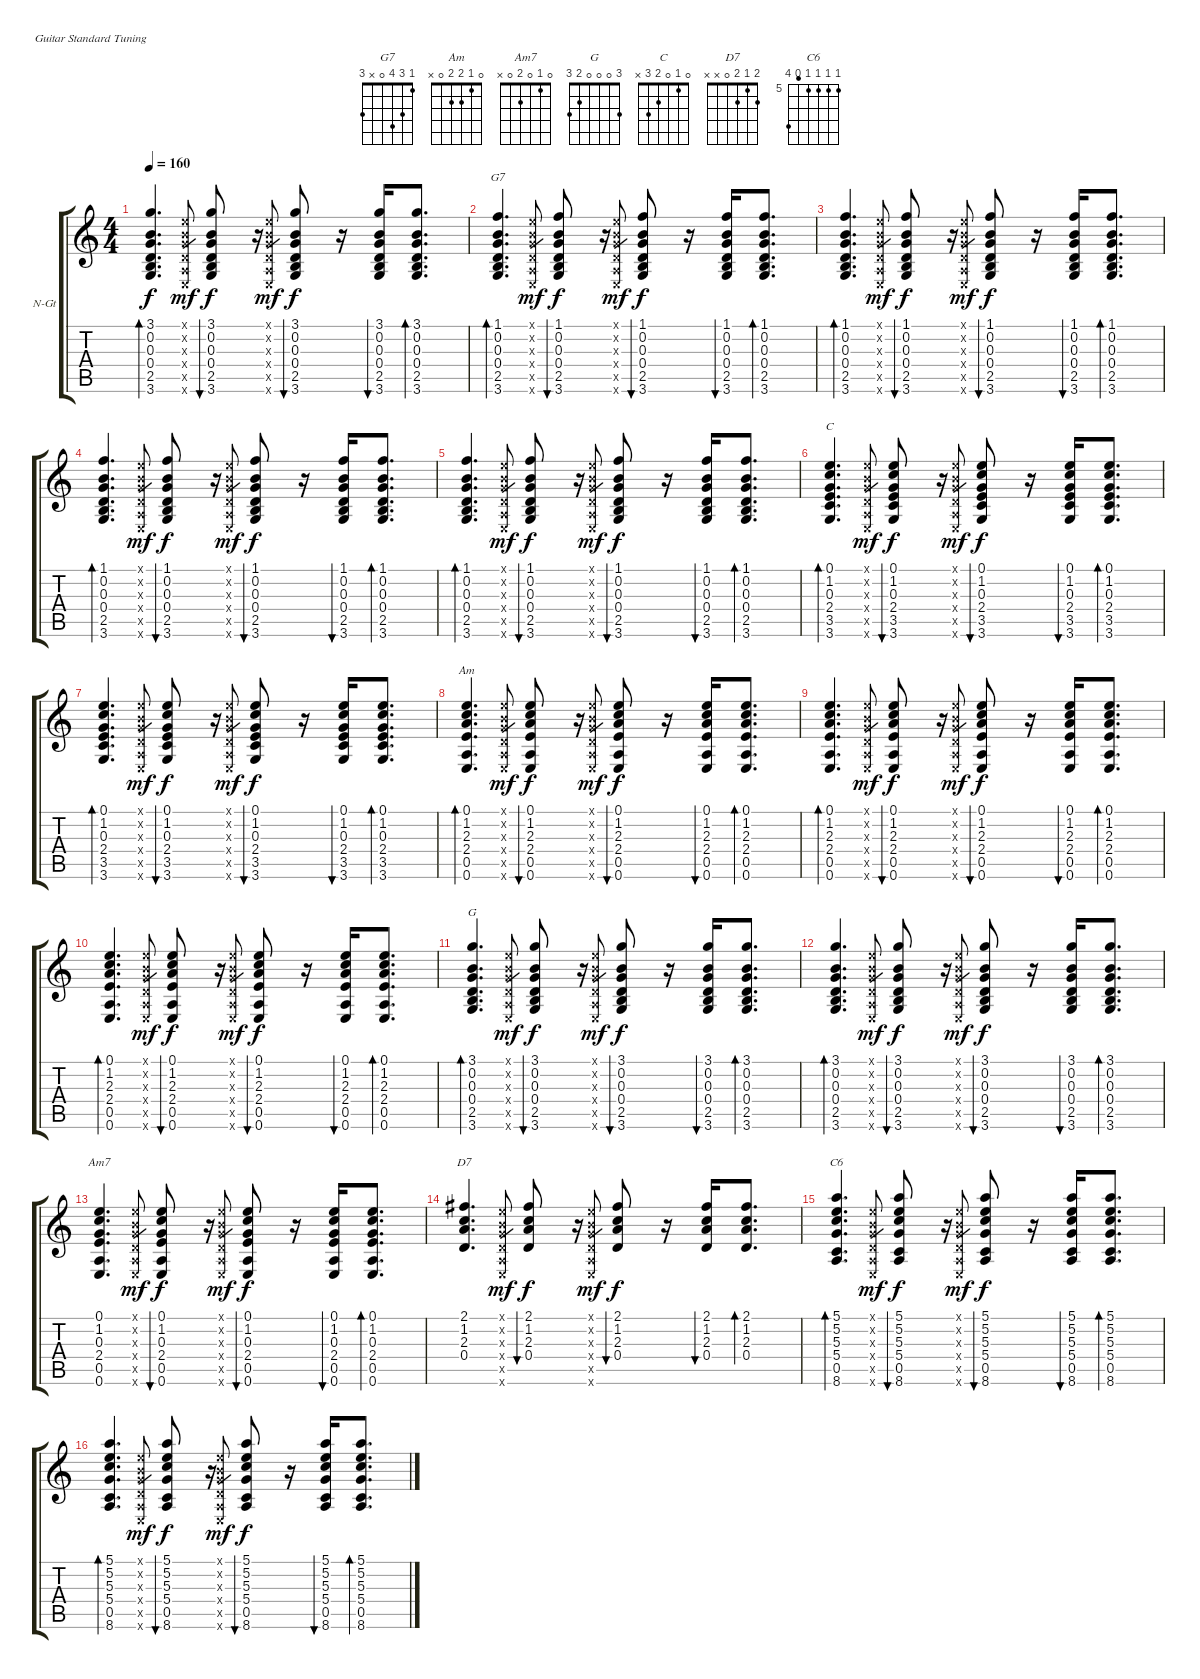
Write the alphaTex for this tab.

\bracketExtendMode groupsimilarinstruments
\firstSystemTrackNameOrientation horizontal
\otherSystemsTrackNameOrientation horizontal
\track ("Classic Guitar" "N-Gt") {instrument acousticguitarnylon}
\staff {score tabs}
\tuning (E4 B3 G3 D3 A2 E2)
\chord ("G7" 1 3 4 0 x 3)
\chord ("Am" 0 1 2 2 0 x)
\chord ("Am7" 0 1 0 2 0 x)
\chord ("G" 3 0 0 0 2 3)
\chord ("C" 0 1 0 2 3 x)
\chord ("D7" 2 1 2 0 x x)
\chord ("C6" 5 5 5 5 4 8) {firstfret 5}
\ts (4 4)
\tempo 160
\clef g2
\ks c
(3.1 0.2 0.3 0.4 2.5 3.6).4{d bd 240 dy f} (0.1{x} 0.2{x} 0.3{x} 0.4{x} 0.5{x} 0.6{x}).8{gr dy mf} (3.1 0.2 0.3 0.4 2.5 3.6).8{bu 30 dy f} r.16 (0.1{x} 0.2{x} 0.3{x} 0.4{x} 0.5{x} 0.6{x}).8{gr dy mf} (3.1 0.2 0.3 0.4 2.5 3.6).8{bu 30 dy f} r.16 (3.1 0.2 0.3 0.4 2.5 3.6).16{bu 30} (3.1 0.2 0.3 0.4 2.5 3.6).8{d bd 120} |
(1.1 0.2 0.3 0.4 2.5 3.6).4{d bd 240 ch "G7"} (0.1{x} 0.2{x} 0.3{x} 0.4{x} 0.5{x} 0.6{x}).8{gr dy mf} (1.1 0.2 0.3 0.4 2.5 3.6).8{bu 30 dy f} r.16 (0.1{x} 0.2{x} 0.3{x} 0.4{x} 0.5{x} 0.6{x}).8{gr dy mf} (1.1 0.2 0.3 0.4 2.5 3.6).8{bu 30 dy f} r.16 (1.1 0.2 0.3 0.4 2.5 3.6).16{bu 30} (1.1 0.2 0.3 0.4 2.5 3.6).8{d bd 120} |
(1.1 0.2 0.3 0.4 2.5 3.6).4{d bd 240} (0.1{x} 0.2{x} 0.3{x} 0.4{x} 0.5{x} 0.6{x}).8{gr dy mf} (1.1 0.2 0.3 0.4 2.5 3.6).8{bu 30 dy f} r.16 (0.1{x} 0.2{x} 0.3{x} 0.4{x} 0.5{x} 0.6{x}).8{gr dy mf} (1.1 0.2 0.3 0.4 2.5 3.6).8{bu 30 dy f} r.16 (1.1 0.2 0.3 0.4 2.5 3.6).16{bu 30} (1.1 0.2 0.3 0.4 2.5 3.6).8{d bd 120} |
(1.1 0.2 0.3 0.4 2.5 3.6).4{d bd 240} (0.1{x} 0.2{x} 0.3{x} 0.4{x} 0.5{x} 0.6{x}).8{gr dy mf} (1.1 0.2 0.3 0.4 2.5 3.6).8{bu 30 dy f} r.16 (0.1{x} 0.2{x} 0.3{x} 0.4{x} 0.5{x} 0.6{x}).8{gr dy mf} (1.1 0.2 0.3 0.4 2.5 3.6).8{bu 30 dy f} r.16 (1.1 0.2 0.3 0.4 2.5 3.6).16{bu 30} (1.1 0.2 0.3 0.4 2.5 3.6).8{d bd 120} |
(1.1 0.2 0.3 0.4 2.5 3.6).4{d bd 240} (0.1{x} 0.2{x} 0.3{x} 0.4{x} 0.5{x} 0.6{x}).8{gr dy mf} (1.1 0.2 0.3 0.4 2.5 3.6).8{bu 30 dy f} r.16 (0.1{x} 0.2{x} 0.3{x} 0.4{x} 0.5{x} 0.6{x}).8{gr dy mf} (1.1 0.2 0.3 0.4 2.5 3.6).8{bu 30 dy f} r.16 (1.1 0.2 0.3 0.4 2.5 3.6).16{bu 30} (1.1 0.2 0.3 0.4 2.5 3.6).8{d bd 120} |
(0.1 1.2 0.3 2.4 3.5 3.6).4{d bd 240 ch "C"} (0.1{x} 0.2{x} 0.3{x} 0.4{x} 0.5{x} 0.6{x}).8{gr dy mf} (0.1 1.2 0.3 2.4 3.5 3.6).8{bu 30 dy f} r.16 (0.1{x} 0.2{x} 0.3{x} 0.4{x} 0.5{x} 0.6{x}).8{gr dy mf} (0.1 1.2 0.3 2.4 3.5 3.6).8{bu 30 dy f} r.16 (0.1 1.2 0.3 2.4 3.5 3.6).16{bu 30} (0.1 1.2 0.3 2.4 3.5 3.6).8{d bd 120} |
(0.1 1.2 0.3 2.4 3.5 3.6).4{d bd 240} (0.1{x} 0.2{x} 0.3{x} 0.4{x} 0.5{x} 0.6{x}).8{gr dy mf} (0.1 1.2 0.3 2.4 3.5 3.6).8{bu 30 dy f} r.16 (0.1{x} 0.2{x} 0.3{x} 0.4{x} 0.5{x} 0.6{x}).8{gr dy mf} (0.1 1.2 0.3 2.4 3.5 3.6).8{bu 30 dy f} r.16 (0.1 1.2 0.3 2.4 3.5 3.6).16{bu 30} (0.1 1.2 0.3 2.4 3.5 3.6).8{d bd 120} |
(0.1 1.2 2.3 2.4 0.5 0.6).4{d bd 240 ch "Am"} (0.1{x} 0.2{x} 0.3{x} 0.4{x} 0.5{x} 0.6{x}).8{gr dy mf} (0.1 1.2 2.3 2.4 0.5 0.6).8{bu 30 dy f} r.16 (0.1{x} 0.2{x} 0.3{x} 0.4{x} 0.5{x} 0.6{x}).8{gr dy mf} (0.1 1.2 2.3 2.4 0.5 0.6).8{bu 30 dy f} r.16 (0.1 1.2 2.3 2.4 0.5 0.6).16{bu 30} (0.1 1.2 2.3 2.4 0.5 0.6).8{d bd 120} |
(0.1 1.2 2.3 2.4 0.5 0.6).4{d bd 240} (0.1{x} 0.2{x} 0.3{x} 0.4{x} 0.5{x} 0.6{x}).8{gr dy mf} (0.1 1.2 2.3 2.4 0.5 0.6).8{bu 30 dy f} r.16 (0.1{x} 0.2{x} 0.3{x} 0.4{x} 0.5{x} 0.6{x}).8{gr dy mf} (0.1 1.2 2.3 2.4 0.5 0.6).8{bu 30 dy f} r.16 (0.1 1.2 2.3 2.4 0.5 0.6).16{bu 30} (0.1 1.2 2.3 2.4 0.5 0.6).8{d bd 120} |
(0.1 1.2 2.3 2.4 0.5 0.6).4{d bd 240} (0.1{x} 0.2{x} 0.3{x} 0.4{x} 0.5{x} 0.6{x}).8{gr dy mf} (0.1 1.2 2.3 2.4 0.5 0.6).8{bu 30 dy f} r.16 (0.1{x} 0.2{x} 0.3{x} 0.4{x} 0.5{x} 0.6{x}).8{gr dy mf} (0.1 1.2 2.3 2.4 0.5 0.6).8{bu 30 dy f} r.16 (0.1 1.2 2.3 2.4 0.5 0.6).16{bu 30} (0.1 1.2 2.3 2.4 0.5 0.6).8{d bd 120} |
(3.1 0.2 0.3 0.4 2.5 3.6).4{d bd 240 ch "G"} (0.1{x} 0.2{x} 0.3{x} 0.4{x} 0.5{x} 0.6{x}).8{gr dy mf} (3.1 0.2 0.3 0.4 2.5 3.6).8{bu 30 dy f} r.16 (0.1{x} 0.2{x} 0.3{x} 0.4{x} 0.5{x} 0.6{x}).8{gr dy mf} (3.1 0.2 0.3 0.4 2.5 3.6).8{bu 30 dy f} r.16 (3.1 0.2 0.3 0.4 2.5 3.6).16{bu 30} (3.1 0.2 0.3 0.4 2.5 3.6).8{d bd 120} |
(3.1 0.2 0.3 0.4 2.5 3.6).4{d bd 240} (0.1{x} 0.2{x} 0.3{x} 0.4{x} 0.5{x} 0.6{x}).8{gr dy mf} (3.1 0.2 0.3 0.4 2.5 3.6).8{bu 30 dy f} r.16 (0.1{x} 0.2{x} 0.3{x} 0.4{x} 0.5{x} 0.6{x}).8{gr dy mf} (3.1 0.2 0.3 0.4 2.5 3.6).8{bu 30 dy f} r.16 (3.1 0.2 0.3 0.4 2.5 3.6).16{bu 30} (3.1 0.2 0.3 0.4 2.5 3.6).8{d bd 120} |
(0.1 1.2 0.3 2.4 0.5 0.6).4{d ch "Am7"} (0.1{x} 0.2{x} 0.3{x} 0.4{x} 0.5{x} 0.6{x}).8{gr dy mf} (0.1 1.2 0.3 2.4 0.5 0.6).8{bu 30 dy f} r.16 (0.1{x} 0.2{x} 0.3{x} 0.4{x} 0.5{x} 0.6{x}).8{gr dy mf} (0.1 1.2 0.3 2.4 0.5 0.6).8{bu 30 dy f} r.16 (0.1 1.2 0.3 2.4 0.5 0.6).16{bu 30} (0.1 1.2 0.3 2.4 0.5 0.6).8{d bd 120} |
(2.1 1.2 2.3 0.4).4{d ch "D7"} (0.1{x} 0.2{x} 0.3{x} 0.4{x} 0.5{x} 0.6{x}).8{gr dy mf} (2.1 1.2 2.3 0.4).8{bu 30 dy f} r.16 (0.1{x} 0.2{x} 0.3{x} 0.4{x} 0.5{x} 0.6{x}).8{gr dy mf} (2.1 1.2 2.3 0.4).8{bu 30 dy f} r.16 (2.1 1.2 2.3 0.4).16{bu 30} (2.1 1.2 2.3 0.4).8{d bd 120} |
(5.1 5.2 5.3 5.4 0.5 8.6).4{d bd 240 ch "C6"} (0.1{x} 0.2{x} 0.3{x} 0.4{x} 0.5{x} 0.6{x}).8{gr dy mf} (5.1 5.2 5.3 5.4 0.5 8.6).8{bu 30 dy f} r.16 (0.1{x} 0.2{x} 0.3{x} 0.4{x} 0.5{x} 0.6{x}).8{gr dy mf} (5.1 5.2 5.3 5.4 0.5 8.6).8{bu 30 dy f} r.16 (5.1 5.2 5.3 5.4 0.5 8.6).16{bu 30} (5.1 5.2 5.3 5.4 0.5 8.6).8{d bd 120} |
(5.1 5.2 5.3 5.4 0.5 8.6).4{d bd 240} (0.1{x} 0.2{x} 0.3{x} 0.4{x} 0.5{x} 0.6{x}).8{gr dy mf} (5.1 5.2 5.3 5.4 0.5 8.6).8{bu 30 dy f} r.16 (0.1{x} 0.2{x} 0.3{x} 0.4{x} 0.5{x} 0.6{x}).8{gr dy mf} (5.1 5.2 5.3 5.4 0.5 8.6).8{bu 30 dy f} r.16 (5.1 5.2 5.3 5.4 0.5 8.6).16{bu 30} (5.1 5.2 5.3 5.4 0.5 8.6).8{d bd 120}
